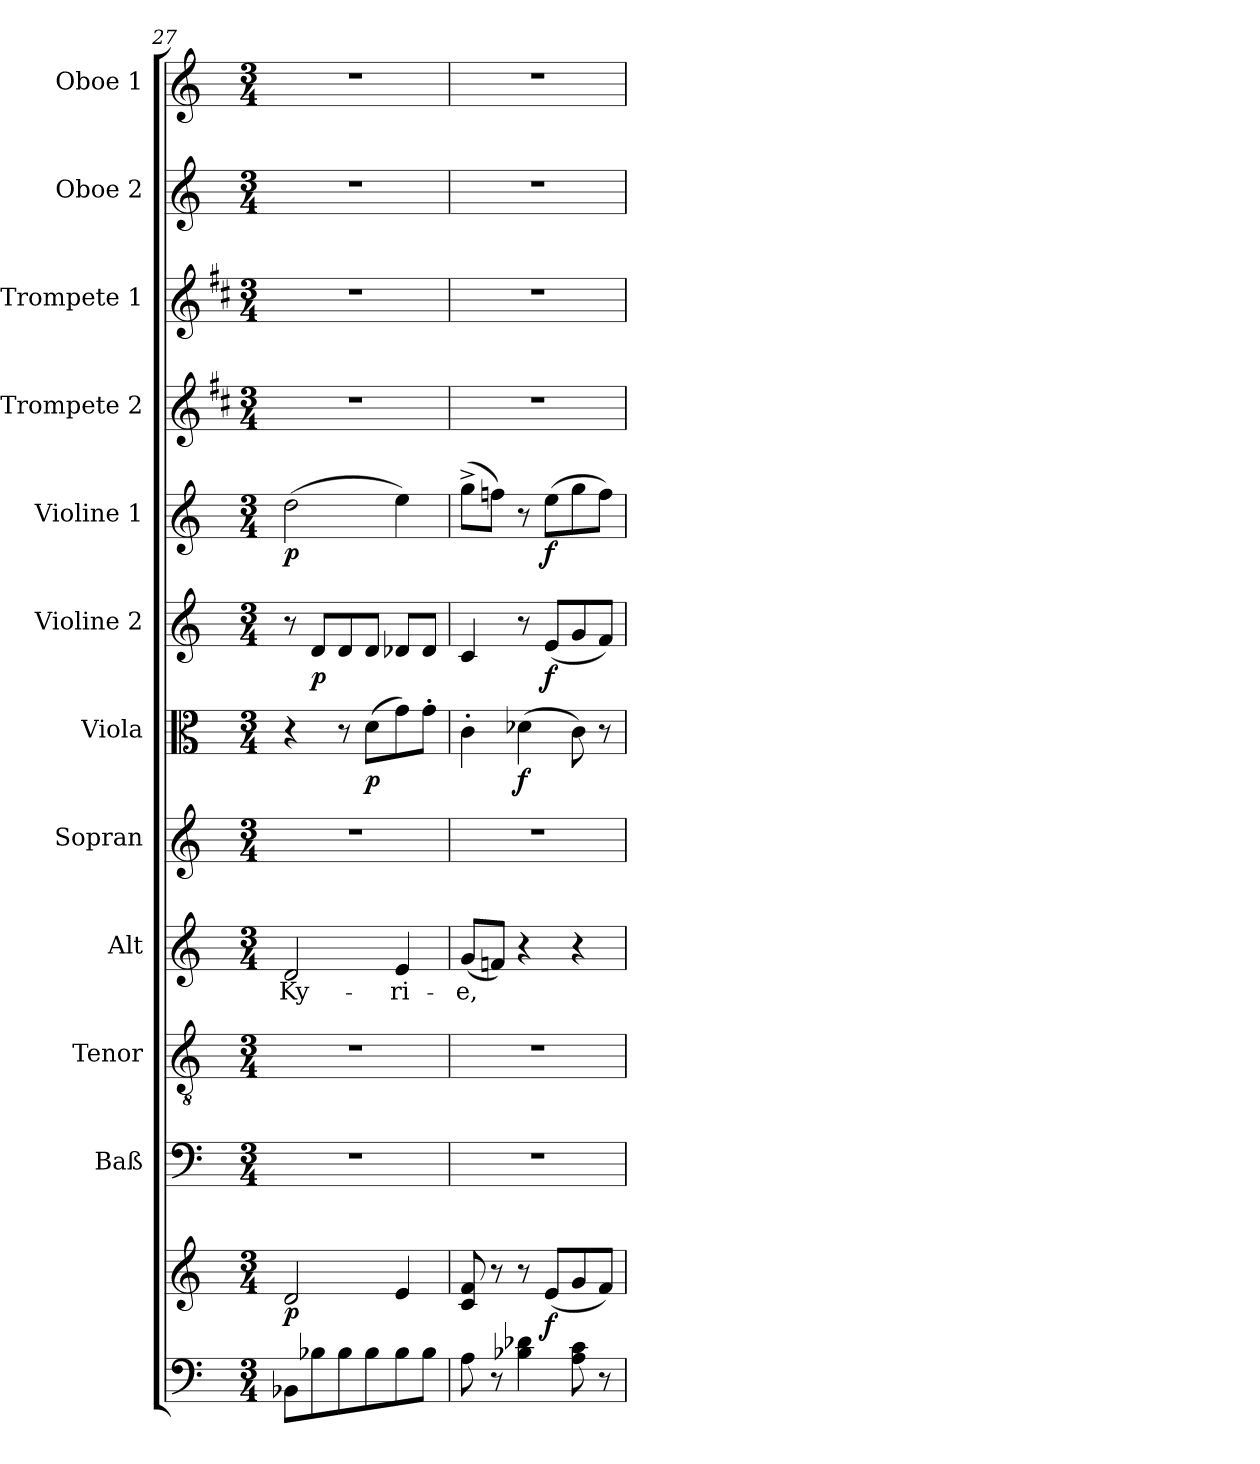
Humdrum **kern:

**kern	**kern	**dynam	**kern	**kern	**kern	**text	**kern	**kern	**dynam	**kern	**dynam	**kern	**dynam	**kern	**kern	**kern	**kern
*part12	*part12	*part12	*part11	*part10	*part9	*part9	*part8	*part7	*part7	*part6	*part6	*part5	*part5	*part4	*part3	*part2	*part1
*staff13	*staff12	*staff12/13	*staff11	*staff10	*staff9	*staff9	*staff8	*staff7	*staff7	*staff6	*staff6	*staff5	*staff5	*staff4	*staff3	*staff2	*staff1
*	*	*	*I"Baß	*I"Tenor	*I"Alt	*	*I"Sopran	*I"Viola	*	*I"Violine 2	*	*I"Violine 1	*	*I"Trompete 2	*I"Trompete 1	*I"Oboe 2	*I"Oboe 1
*	*	*	*I'Baß	*I'Ten	*I'Alt	*	*I'Sop	*I'Vla.	*	*I'Vln. 2	*	*I'Vln. 1	*	*I'Trp. 2	*I'Trp. 1	*I'Ob. 2	*I'Ob. 1
*clefF4	*clefG2	*	*clefF4	*clefGv2	*clefG2	*	*clefG2	*clefC3	*	*clefG2	*	*clefG2	*	*clefG2	*clefG2	*clefG2	*clefG2
*	*	*	*	*	*	*	*	*	*	*	*	*	*	*ITrd1c2	*ITrd1c2	*	*
*k[]	*k[]	*	*k[]	*k[]	*k[]	*	*k[]	*k[]	*	*k[]	*	*k[]	*	*k[]	*k[]	*k[]	*k[]
*C:	*C:	*	*C:	*C:	*C:	*	*C:	*C:	*	*C:	*	*C:	*	*C:	*C:	*C:	*C:
*M3/4	*M3/4	*	*M3/4	*M3/4	*M3/4	*	*M3/4	*M3/4	*	*M3/4	*	*M3/4	*	*M3/4	*M3/4	*M3/4	*M3/4
=27	=27	=27	=27	=27	=27	=27	=27	=27	=27	=27	=27	=27	=27	=27	=27	=27	=27
!	!	!LO:DY:b	!	!	!	!LO:LY:b	!	!	!	!	!	!	!LO:DY:b	!	!	!	!
8BB-X\L	2d/	p	2.r	2.r	2d/	Ky-	2.r	4r	.	8r	.	(>2dd\	p	2.r	2.r	2.r	2.r
!	!	!	!	!	!	!	!	!	!	!	!LO:DY:b	!	!	!	!	!	!
8B-X\	.	.	.	.	.	.	.	.	.	8d/L	p	.	.	.	.	.	.
8B-\	.	.	.	.	.	.	.	8r	.	8d/	.	.	.	.	.	.	.
!	!	!	!	!	!	!	!	!	!LO:DY:b	!	!	!	!	!	!	!	!
8B-\	.	.	.	.	.	.	.	(>8d\L	p	8d/J	.	.	.	.	.	.	.
!	!	!	!	!	!	!LO:LY:b	!	!	!	!	!	!	!	!	!	!	!
8B-\	4e/	.	.	.	4e/	-ri-	.	8g\)	.	8d-X/L	.	4ee\)	.	.	.	.	.
8B-\J	.	.	.	.	.	.	.	8g'>\J	.	8d-/J	.	.	.	.	.	.	.
=28	=28	=28	=28	=28	=28	=28	=28	=28	=28	=28	=28	=28	=28	=28	=28	=28	=28
!	!	!	!	!	!	!LO:LY:b	!	!	!	!	!	!	!	!	!	!	!
8A\	8c/ 8f/	.	2.r	2.r	(<8g/L	-e,	2.r	4c'>\	.	4c/	.	(>8gg^>\L	.	2.r	2.r	2.r	2.r
8r	8r	.	.	.	8fn/J)	.	.	.	.	.	.	8ffn\J)	.	.	.	.	.
!	!	!	!	!	!	!	!	!	!LO:DY:b	!	!	!	!	!	!	!	!
4B-X\ 4d-X\	8r	.	.	.	4r	.	.	(>4d-X\	f	8r	.	8r	.	.	.	.	.
!	!	!LO:DY:b	!	!	!	!	!	!	!	!	!LO:DY:b	!	!LO:DY:b	!	!	!	!
.	(<8e/L	f	.	.	.	.	.	.	.	(<8e/L	f	(>8ee\L	f	.	.	.	.
8A\ 8c\	8g/	.	.	.	4r	.	.	8c\)	.	8g/	.	8gg\	.	.	.	.	.
8r	8f/J)	.	.	.	.	.	.	8r	.	8f/J)	.	8ff\J)	.	.	.	.	.
=	=	=	=	=	=	=	=	=	=	=	=	=	=	=	=	=	=
*-	*-	*-	*-	*-	*-	*-	*-	*-	*-	*-	*-	*-	*-	*-	*-	*-	*-
